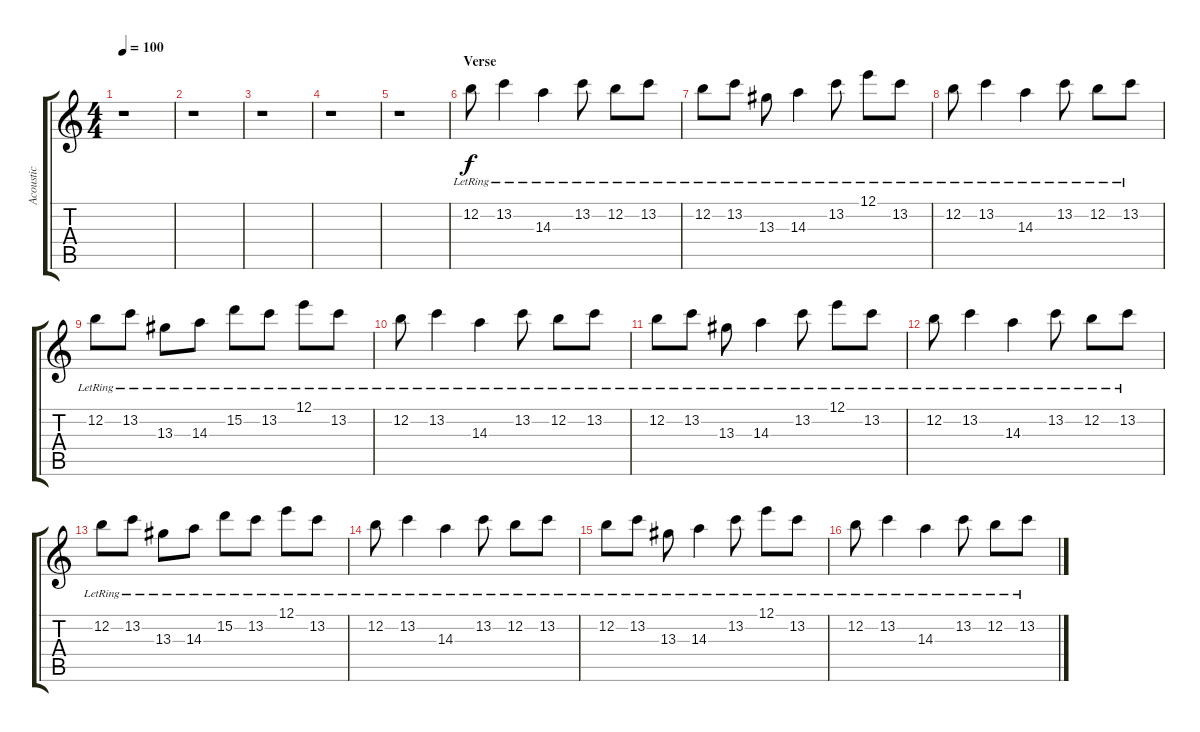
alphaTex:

\track ("Acoustic" "Acoustic") {instrument acousticguitarsteel}
\staff {score tabs}
\tuning (E4 B3 G3 D3 A2 E2) {hide}
\ts (4 4)
\tempo 100
\clef g2
\ks c
r.1{dy f} |
r.1 |
r.1 |
r.1 |
r.1 |
\section ("" "Verse")
12.2{lr}.8 13.2{lr}.4 14.3{lr}.4 13.2{lr}.8 12.2{lr}.8 13.2{lr}.8 |
12.2{lr}.8 13.2{lr}.8 13.3{lr}.8 14.3{lr}.4 13.2{lr}.8 12.1{lr}.8 13.2{lr}.8 |
12.2{lr}.8 13.2{lr}.4 14.3{lr}.4 13.2{lr}.8 12.2{lr}.8 13.2{lr}.8 |
12.2{lr}.8 13.2{lr}.8 13.3{lr}.8 14.3{lr}.8 15.2{lr}.8 13.2{lr}.8 12.1{lr}.8 13.2{lr}.8 |
12.2{lr}.8 13.2{lr}.4 14.3{lr}.4 13.2{lr}.8 12.2{lr}.8 13.2{lr}.8 |
12.2{lr}.8 13.2{lr}.8 13.3{lr}.8 14.3{lr}.4 13.2{lr}.8 12.1{lr}.8 13.2{lr}.8 |
12.2{lr}.8 13.2{lr}.4 14.3{lr}.4 13.2{lr}.8 12.2{lr}.8 13.2{lr}.8 |
12.2{lr}.8 13.2{lr}.8 13.3{lr}.8 14.3{lr}.8 15.2{lr}.8 13.2{lr}.8 12.1{lr}.8 13.2{lr}.8 |
12.2{lr}.8 13.2{lr}.4 14.3{lr}.4 13.2{lr}.8 12.2{lr}.8 13.2{lr}.8 |
12.2{lr}.8 13.2{lr}.8 13.3{lr}.8 14.3{lr}.4 13.2{lr}.8 12.1{lr}.8 13.2{lr}.8 |
12.2{lr}.8 13.2{lr}.4 14.3{lr}.4 13.2{lr}.8 12.2{lr}.8 13.2{lr}.8
